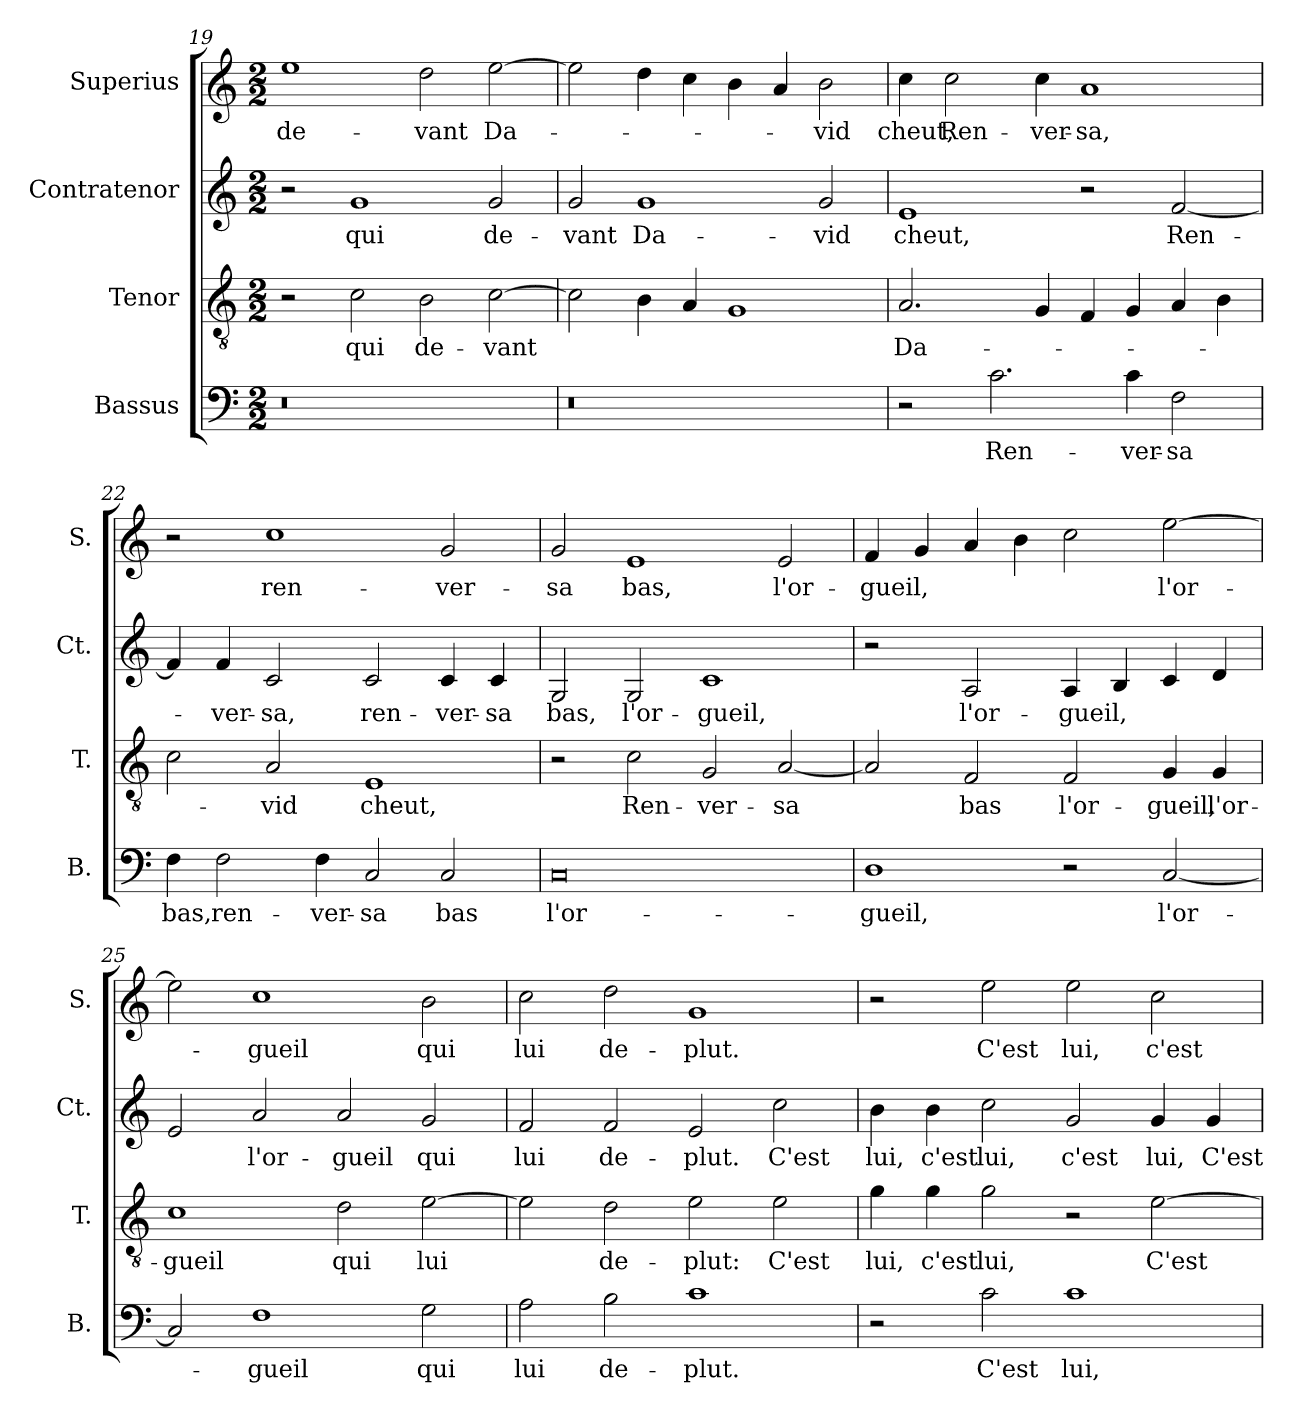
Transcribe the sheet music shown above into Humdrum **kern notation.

**kern	**text	**kern	**text	**kern	**text	**kern	**text
*part4	*part4	*part3	*part3	*part2	*part2	*part1	*part1
*staff4	*staff4	*staff3	*staff3	*staff2	*staff2	*staff1	*staff1
*I"Bassus	*	*I"Tenor	*	*I"Contratenor	*	*I"Superius	*
*I'B.	*	*I'T.	*	*I'Ct.	*	*I'S.	*
!!LO:LB:g=z
*clefF4	*	*clefGv2	*	*clefG2	*	*clefG2	*
*	*	*ITrd7c12	*	*	*	*	*
*k[]	*	*k[]	*	*k[]	*	*k[]	*
*C:	*	*C:	*	*C:	*	*C:	*
*M2/2	*	*M2/2	*	*M2/2	*	*M2/2	*
=19	=19	=19	=19	=19	=19	=19	=19
!LO:N:vis=0	!	!	!	!	!	!	!
1r	.	2r	.	2r	.	1ee\	de-
.	.	2C\	qui	1g/	qui	.	.
1ryy	.	2BB\	de-	.	.	2dd\	-vant
.	.	[2C\	-vant	2g/	de-	[2ee\	Da-
=20	=20	=20	=20	=20	=20	=20	=20
!LO:N:vis=0	!	!	!	!	!	!	!
1r	.	2C\]	.	2g/	-vant	2ee\]	.
.	.	4BB\	.	1g/	Da-	4dd\	.
.	.	4AA/	.	.	.	4cc\	.
1ryy	.	1GG/	.	.	.	4b\	.
.	.	.	.	.	.	4a/	.
.	.	.	.	2g/	-vid	2b\	-vid
=21	=21	=21	=21	=21	=21	=21	=21
2r	.	2.AA/	Da-	1e/	cheut,	4cc\	cheut,
.	.	.	.	.	.	2cc\	Ren-
2.c\	Ren-	.	.	.	.	.	.
.	.	4GG/	.	.	.	4cc\	-ver-
.	.	4FF/	.	2r	.	1a/	-sa,
4c\	-ver-	4GG/	.	.	.	.	.
2F\	-sa	4AA/	.	[2f/	Ren-	.	.
.	.	4BB\	.	.	.	.	.
=22	=22	=22	=22	=22	=22	=22	=22
4F\	bas,	2C\	.	4f/]	.	2r	.
2F\	ren-	.	.	4f/	-ver-	.	.
.	.	2AA/	-vid	2c/	-sa,	1cc\	ren-
4F\	-ver-	.	.	.	.	.	.
2C/	-sa	1EE/	cheut,	2c/	ren-	.	.
2C/	bas	.	.	4c/	-ver-	2g/	-ver-
.	.	.	.	4c/	-sa	.	.
!!LO:PB:g=z
=23	=23	=23	=23	=23	=23	=23	=23
0C/	l'or-	2r	.	2G/	bas,	2g/	-sa
.	.	2C\	Ren-	2G/	l'or-	1e/	bas,
.	.	2GG/	-ver-	1c/	-gueil,	.	.
.	.	[2AA/	-sa	.	.	2e/	l'or-
=24	=24	=24	=24	=24	=24	=24	=24
1D\	-gueil,	2AA/]	.	2r	.	4f/	-gueil,
.	.	.	.	.	.	4g/	.
.	.	2FF/	bas	2A/	l'or-	4a/	.
.	.	.	.	.	.	4b\	.
2r	.	2FF/	l'or-	4A/	-gueil,	2cc\	.
.	.	.	.	4B/	.	.	.
[2C/	l'or-	4GG/	-gueil,	4c/	.	[2ee\	l'or-
.	.	4GG/	l'or-	4d/	.	.	.
=25	=25	=25	=25	=25	=25	=25	=25
2C/]	.	1C\	-gueil	2e/	.	2ee\]	.
1F\	-gueil	.	.	2a/	l'or-	1cc\	-gueil
.	.	2D\	qui	2a/	-gueil	.	.
2G\	qui	[2E\	lui	2g/	qui	2b\	qui
=26	=26	=26	=26	=26	=26	=26	=26
2A\	lui	2E\]	.	2f/	lui	2cc\	lui
2B\	de-	2D\	de-	2f/	de-	2dd\	de-
1c\	-plut.	2E\	-plut:	2e/	-plut.	1g/	-plut.
.	.	2E\	C'est	2cc\	C'est	.	.
!!LO:LB:g=z
=27	=27	=27	=27	=27	=27	=27	=27
2r	.	4G\	lui,	4b\	lui,	2r	.
.	.	4G\	c'est	4b\	c'est	.	.
2c\	C'est	2G\	lui,	2cc\	lui,	2ee\	C'est
1c\	lui,	2r	.	2g/	c'est	2ee\	lui,
.	.	[2E\	C'est	4g/	lui,	2cc\	c'est
.	.	.	.	4g/	C'est	.	.
=	=	=	=	=	=	=	=
*-	*-	*-	*-	*-	*-	*-	*-
